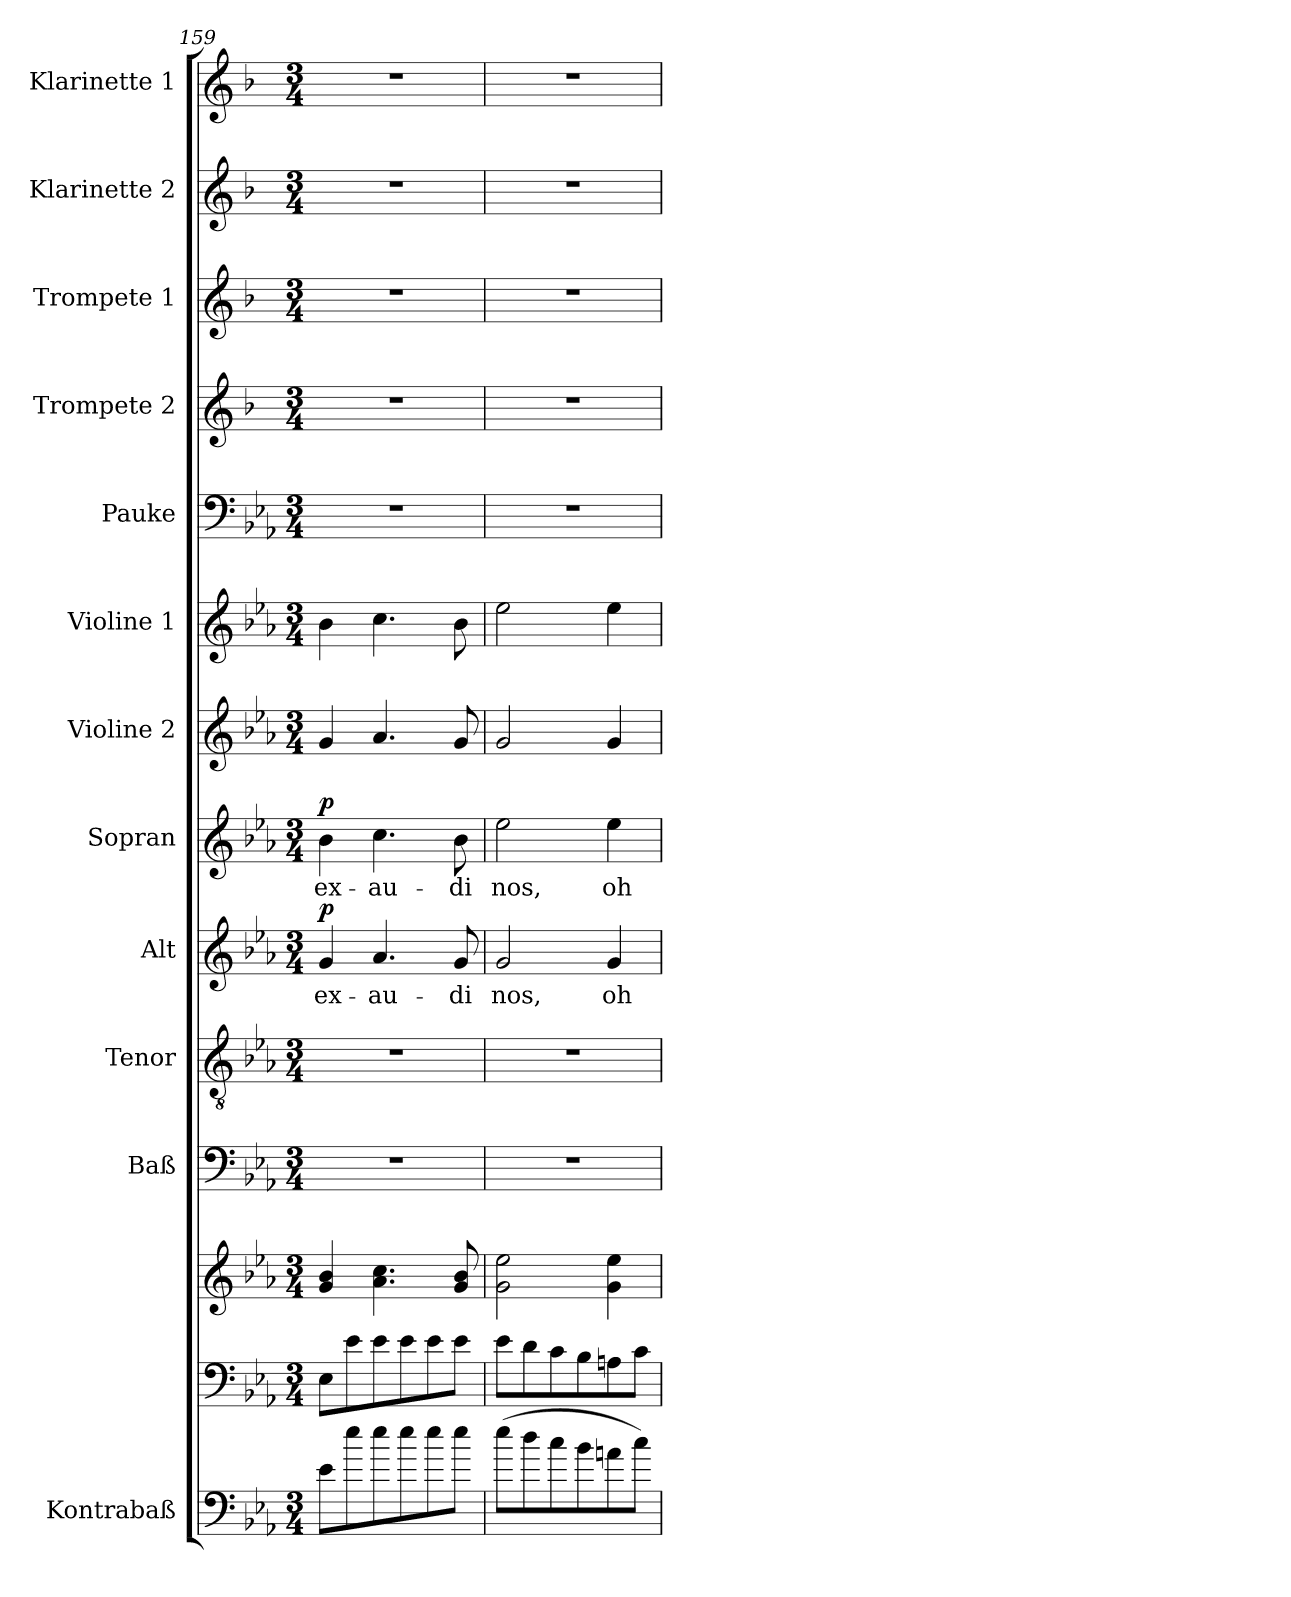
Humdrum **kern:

**kern	**kern	**kern	**kern	**kern	**kern	**text	**dynam	**kern	**text	**dynam	**kern	**kern	**kern	**kern	**kern	**kern	**kern
*part13	*part12	*part12	*part11	*part10	*part9	*part9	*part9	*part8	*part8	*part8	*part7	*part6	*part5	*part4	*part3	*part2	*part1
*staff14	*staff13	*staff12	*staff11	*staff10	*staff9	*staff9	*staff9	*staff8	*staff8	*staff8	*staff7	*staff6	*staff5	*staff4	*staff3	*staff2	*staff1
*I"Kontrabaß	*	*	*I"Baß	*I"Tenor	*I"Alt	*	*	*I"Sopran	*	*	*I"Violine 2	*I"Violine 1	*I"Pauke	*I"Trompete 2	*I"Trompete 1	*I"Klarinette 2	*I"Klarinette 1
*	*	*	*	*	*	*	*	*	*	*	*I'Vln	*I'Vln	*	*I'Tpt	*I'Tpt	*	*
*clefF4	*clefF4	*clefG2	*clefF4	*clefGv2	*clefG2	*	*	*clefG2	*	*	*clefG2	*clefG2	*clefF4	*clefG2	*clefG2	*clefG2	*clefG2
*ITrd7c12	*	*	*	*	*	*	*	*	*	*	*	*	*	*ITrd1c2	*ITrd1c2	*ITrd1c2	*ITrd1c2
*k[b-e-a-]	*k[b-e-a-]	*k[b-e-a-]	*k[b-e-a-]	*k[b-e-a-]	*k[b-e-a-]	*	*	*k[b-e-a-]	*	*	*k[b-e-a-]	*k[b-e-a-]	*k[b-e-a-]	*k[b-e-a-]	*k[b-e-a-]	*k[b-e-a-]	*k[b-e-a-]
*E-:	*E-:	*E-:	*E-:	*E-:	*E-:	*	*	*E-:	*	*	*E-:	*E-:	*E-:	*E-:	*E-:	*E-:	*E-:
*M3/4	*M3/4	*M3/4	*M3/4	*M3/4	*M3/4	*	*	*M3/4	*	*	*M3/4	*M3/4	*M3/4	*M3/4	*M3/4	*M3/4	*M3/4
=159	=159	=159	=159	=159	=159	=159	=159	=159	=159	=159	=159	=159	=159	=159	=159	=159	=159
!	!	!	!	!	!	!LO:LY:b	!LO:DY:a	!	!LO:LY:b	!LO:DY:a	!	!	!	!	!	!	!
8E-\L	8E-\L	4g/ 4b-/	2.r	2.r	4g/	ex-	p	4b-\	ex-	p	4g/	4b-\	2.r	2.r	2.r	2.r	2.r
8e-\	8e-\	.	.	.	.	.	.	.	.	.	.	.	.	.	.	.	.
!	!	!	!	!	!	!LO:LY:b	!	!	!LO:LY:b	!	!	!	!	!	!	!	!
8e-\	8e-\	4.a-\ 4.cc\	.	.	4.a-/	-au-	.	4.cc\	-au-	.	4.a-/	4.cc\	.	.	.	.	.
8e-\	8e-\	.	.	.	.	.	.	.	.	.	.	.	.	.	.	.	.
8e-\	8e-\	.	.	.	.	.	.	.	.	.	.	.	.	.	.	.	.
!	!	!	!	!	!	!LO:LY:b	!	!	!LO:LY:b	!	!	!	!	!	!	!	!
8e-\J	8e-\J	8g/ 8b-/	.	.	8g/	-di	.	8b-\	-di	.	8g/	8b-\	.	.	.	.	.
=160	=160	=160	=160	=160	=160	=160	=160	=160	=160	=160	=160	=160	=160	=160	=160	=160	=160
!	!	!	!	!	!	!LO:LY:b	!	!	!LO:LY:b	!	!	!	!	!	!	!	!
(>8e-\L	8e-\L	2g\ 2ee-\	2.r	2.r	2g/	nos,	.	2ee-\	nos,	.	2g/	2ee-\	2.r	2.r	2.r	2.r	2.r
8d\	8d\	.	.	.	.	.	.	.	.	.	.	.	.	.	.	.	.
8c\	8c\	.	.	.	.	.	.	.	.	.	.	.	.	.	.	.	.
8B-\	8B-\	.	.	.	.	.	.	.	.	.	.	.	.	.	.	.	.
!	!	!	!	!	!	!LO:LY:b	!	!	!LO:LY:b	!	!	!	!	!	!	!	!
8An\	8An\	4g\ 4ee-\	.	.	4g/	oh	.	4ee-\	oh	.	4g/	4ee-\	.	.	.	.	.
8c\J)	8c\J	.	.	.	.	.	.	.	.	.	.	.	.	.	.	.	.
=	=	=	=	=	=	=	=	=	=	=	=	=	=	=	=	=	=
*-	*-	*-	*-	*-	*-	*-	*-	*-	*-	*-	*-	*-	*-	*-	*-	*-	*-
